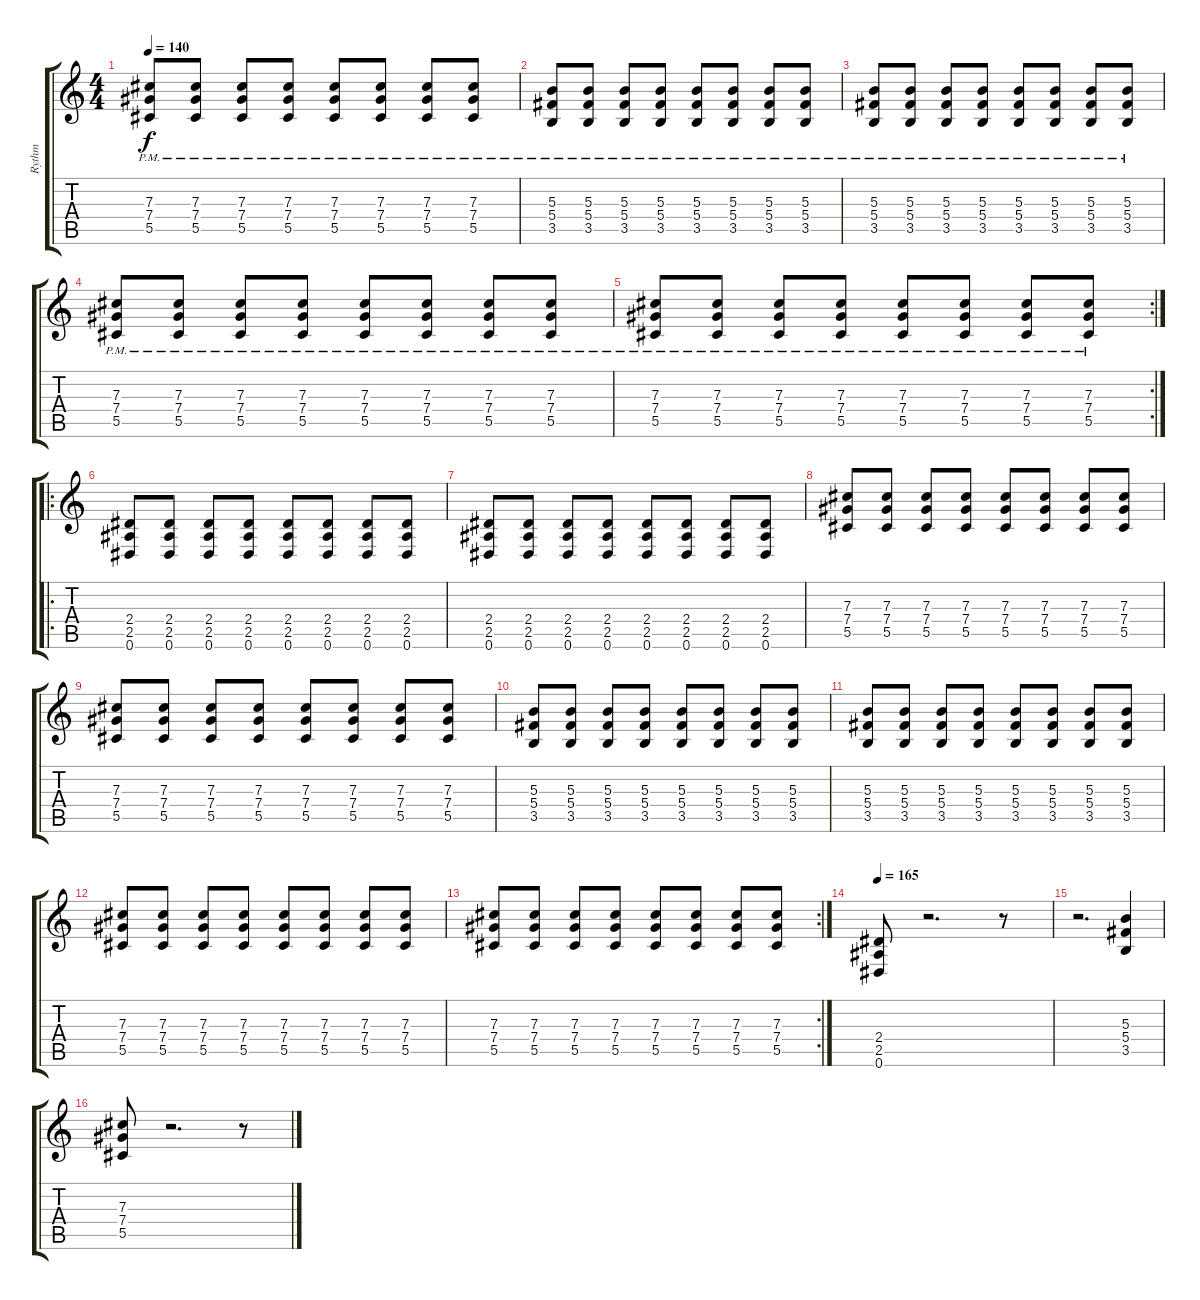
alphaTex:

\track ("Rythm" "Rythm") {instrument distortionguitar}
\staff {score tabs}
\tuning (Eb4 Bb3 Gb3 Db3 Ab2 Eb2) {hide}
\ts (4 4)
\tempo 140
\clef g2
\ks c
(7.3{pm} 7.4{pm} 5.5{pm}).8{dy f} (7.3{pm} 7.4{pm} 5.5{pm}).8 (7.3{pm} 7.4{pm} 5.5{pm}).8 (7.3{pm} 7.4{pm} 5.5{pm}).8 (7.3{pm} 7.4{pm} 5.5{pm}).8 (7.3{pm} 7.4{pm} 5.5{pm}).8 (7.3{pm} 7.4{pm} 5.5{pm}).8 (7.3{pm} 7.4{pm} 5.5{pm}).8 |
(5.3{pm} 5.4{pm} 3.5{pm}).8 (5.3{pm} 5.4{pm} 3.5{pm}).8 (5.3{pm} 5.4{pm} 3.5{pm}).8 (5.3{pm} 5.4{pm} 3.5{pm}).8 (5.3{pm} 5.4{pm} 3.5{pm}).8 (5.3{pm} 5.4{pm} 3.5{pm}).8 (5.3{pm} 5.4{pm} 3.5{pm}).8 (5.3{pm} 5.4{pm} 3.5{pm}).8 |
(5.3{pm} 5.4{pm} 3.5{pm}).8 (5.3{pm} 5.4{pm} 3.5{pm}).8 (5.3{pm} 5.4{pm} 3.5{pm}).8 (5.3{pm} 5.4{pm} 3.5{pm}).8 (5.3{pm} 5.4{pm} 3.5{pm}).8 (5.3{pm} 5.4{pm} 3.5{pm}).8 (5.3{pm} 5.4{pm} 3.5{pm}).8 (5.3{pm} 5.4{pm} 3.5{pm}).8 |
(7.3{pm} 7.4{pm} 5.5{pm}).8 (7.3{pm} 7.4{pm} 5.5{pm}).8 (7.3{pm} 7.4{pm} 5.5{pm}).8 (7.3{pm} 7.4{pm} 5.5{pm}).8 (7.3{pm} 7.4{pm} 5.5{pm}).8 (7.3{pm} 7.4{pm} 5.5{pm}).8 (7.3{pm} 7.4{pm} 5.5{pm}).8 (7.3{pm} 7.4{pm} 5.5{pm}).8 |
\rc 2
(7.3{pm} 7.4{pm} 5.5{pm}).8 (7.3{pm} 7.4{pm} 5.5{pm}).8 (7.3{pm} 7.4{pm} 5.5{pm}).8 (7.3{pm} 7.4{pm} 5.5{pm}).8 (7.3{pm} 7.4{pm} 5.5{pm}).8 (7.3{pm} 7.4{pm} 5.5{pm}).8 (7.3{pm} 7.4{pm} 5.5{pm}).8 (7.3{pm} 7.4{pm} 5.5{pm}).8 |
\ro
(2.4 2.5 0.6).8 (2.4 2.5 0.6).8 (2.4 2.5 0.6).8 (2.4 2.5 0.6).8 (2.4 2.5 0.6).8 (2.4 2.5 0.6).8 (2.4 2.5 0.6).8 (2.4 2.5 0.6).8 |
(2.4 2.5 0.6).8 (2.4 2.5 0.6).8 (2.4 2.5 0.6).8 (2.4 2.5 0.6).8 (2.4 2.5 0.6).8 (2.4 2.5 0.6).8 (2.4 2.5 0.6).8 (2.4 2.5 0.6).8 |
(7.3 7.4 5.5).8 (7.3 7.4 5.5).8 (7.3 7.4 5.5).8 (7.3 7.4 5.5).8 (7.3 7.4 5.5).8 (7.3 7.4 5.5).8 (7.3 7.4 5.5).8 (7.3 7.4 5.5).8 |
(7.3 7.4 5.5).8 (7.3 7.4 5.5).8 (7.3 7.4 5.5).8 (7.3 7.4 5.5).8 (7.3 7.4 5.5).8 (7.3 7.4 5.5).8 (7.3 7.4 5.5).8 (7.3 7.4 5.5).8 |
(5.3 5.4 3.5).8 (5.3 5.4 3.5).8 (5.3 5.4 3.5).8 (5.3 5.4 3.5).8 (5.3 5.4 3.5).8 (5.3 5.4 3.5).8 (5.3 5.4 3.5).8 (5.3 5.4 3.5).8 |
(5.3 5.4 3.5).8 (5.3 5.4 3.5).8 (5.3 5.4 3.5).8 (5.3 5.4 3.5).8 (5.3 5.4 3.5).8 (5.3 5.4 3.5).8 (5.3 5.4 3.5).8 (5.3 5.4 3.5).8 |
(7.3 7.4 5.5).8 (7.3 7.4 5.5).8 (7.3 7.4 5.5).8 (7.3 7.4 5.5).8 (7.3 7.4 5.5).8 (7.3 7.4 5.5).8 (7.3 7.4 5.5).8 (7.3 7.4 5.5).8 |
\rc 2
(7.3 7.4 5.5).8 (7.3 7.4 5.5).8 (7.3 7.4 5.5).8 (7.3 7.4 5.5).8 (7.3 7.4 5.5).8 (7.3 7.4 5.5).8 (7.3 7.4 5.5).8 (7.3 7.4 5.5).8 |
\tempo 165
(2.4 2.5 0.6).8 r.2{d} r.8 |
r.2{d} (5.3 5.4 3.5).4 |
(7.3 7.4 5.5).8 r.2{d} r.8
